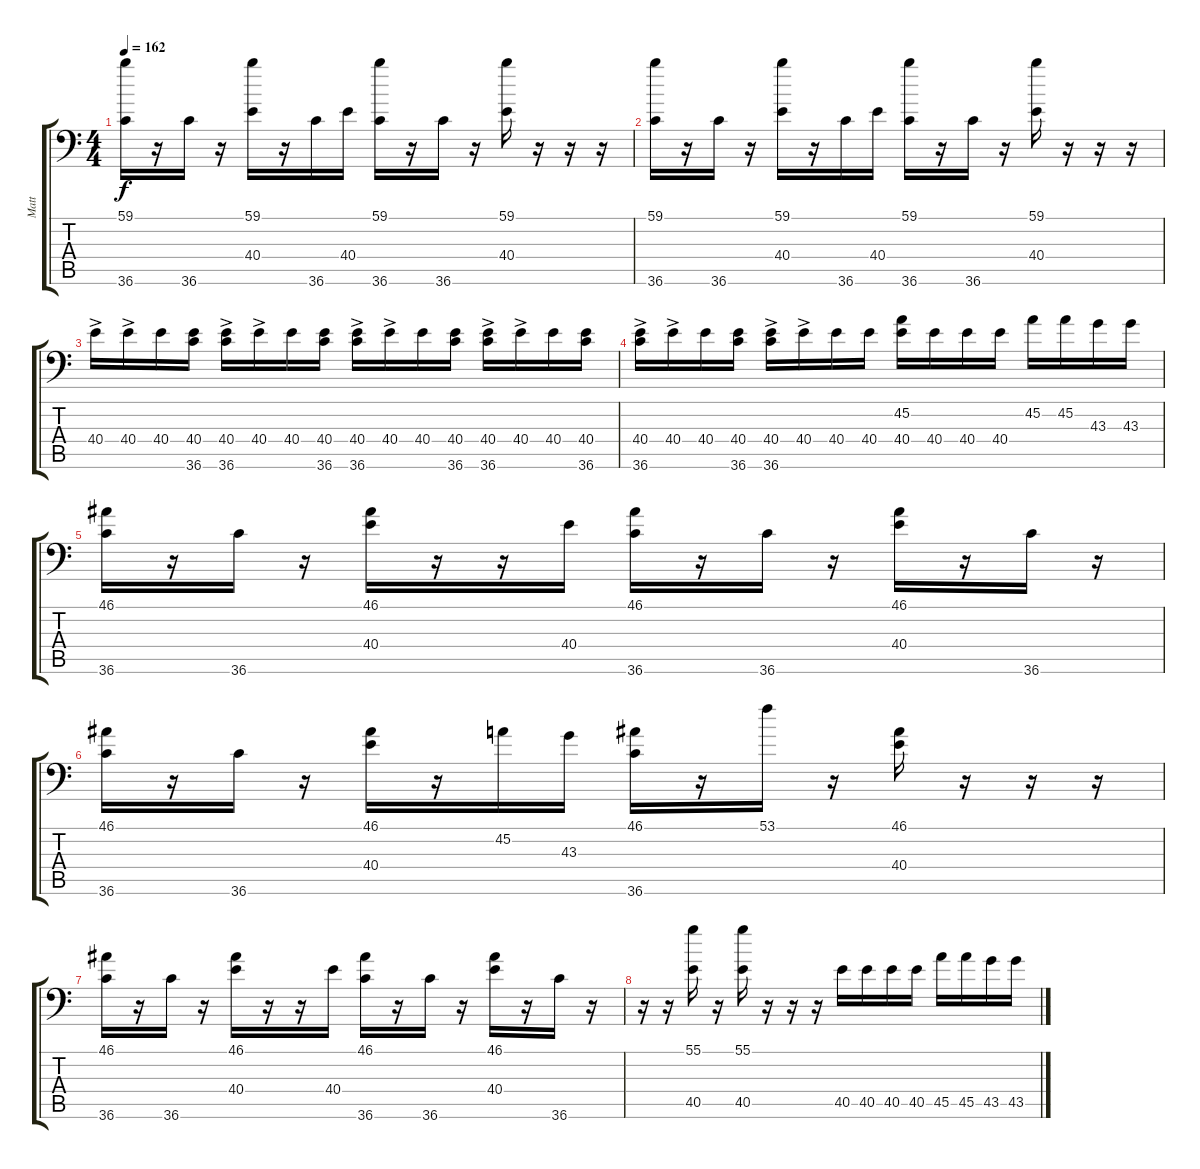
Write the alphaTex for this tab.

\track ("Matt" "Matt") {instrument acousticgrandpiano}
\staff {score tabs}
\tuning (C-1 C-1 C-1 C-1 C-1 C-1) {hide}
\ts (4 4)
\tempo 162
\clef f4
\ks c
(59.1 36.6).16{dy f} r.16 36.6.16 r.16 (59.1 40.4).16 r.16 36.6.16 40.4.16 (59.1 36.6).16 r.16 36.6.16 r.16 (59.1 40.4).16 r.16 r.16 r.16 |
(59.1 36.6).16 r.16 36.6.16 r.16 (59.1 40.4).16 r.16 36.6.16 40.4.16 (59.1 36.6).16 r.16 36.6.16 r.16 (59.1 40.4).16 r.16 r.16 r.16 |
40.4{ac}.16 40.4{ac}.16 40.4.16 (40.4 36.6).16 (40.4{ac} 36.6).16 40.4{ac}.16 40.4.16 (40.4 36.6).16 (40.4{ac} 36.6).16 40.4{ac}.16 40.4.16 (40.4 36.6).16 (40.4{ac} 36.6).16 40.4{ac}.16 40.4.16 (40.4 36.6).16 |
(40.4{ac} 36.6).16 40.4{ac}.16 40.4.16 (40.4 36.6).16 (40.4{ac} 36.6).16 40.4{ac}.16 40.4.16 40.4.16 (45.2 40.4).16 40.4.16 40.4.16 40.4.16 45.2.16 45.2.16 43.3.16 43.3.16 |
(46.1 36.6).16 r.16 36.6.16 r.16 (46.1 40.4).16 r.16 r.16 40.4.16 (46.1 36.6).16 r.16 36.6.16 r.16 (46.1 40.4).16 r.16 36.6.16 r.16 |
(46.1 36.6).16 r.16 36.6.16 r.16 (46.1 40.4).16 r.16 45.2.16 43.3.16 (46.1 36.6).16 r.16 53.1.16 r.16 (46.1 40.4).16 r.16 r.16 r.16 |
(46.1 36.6).16 r.16 36.6.16 r.16 (46.1 40.4).16 r.16 r.16 40.4.16 (46.1 36.6).16 r.16 36.6.16 r.16 (46.1 40.4).16 r.16 36.6.16 r.16 |
r.16 r.16 (55.1 40.5).16 r.16 (55.1 40.5).16 r.16 r.16 r.16 40.5.16 40.5.16 40.5.16 40.5.16 45.5.16 45.5.16 43.5.16 43.5.16
